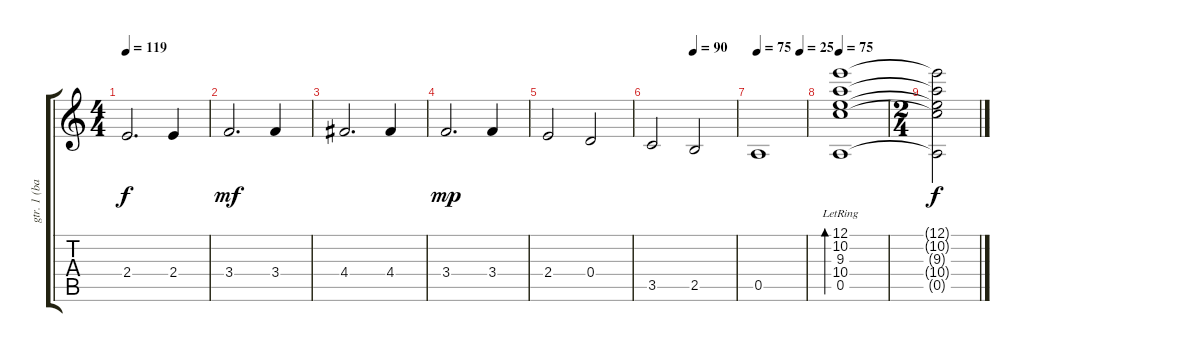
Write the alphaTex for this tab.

\track ("gtr. 1 (bass)" "gtr. 1 (ba") {instrument acousticguitarnylon}
\staff {score tabs}
\tuning (E4 B3 G3 D3 A2 E2) {hide}
\ts (4 4)
\tempo 119
\clef g2
\ks c
2.4.2{d dy f} 2.4.4 |
3.4.2{d dy mf} 3.4.4 |
4.4.2{d} 4.4.4 |
3.4.2{d dy mp} 3.4.4 |
2.4.2 0.4.2 |
\tempo (90 0.5)
3.5.2 2.5.2 |
\tempo 75
\tempo (25 0.875)
0.5.1 |
\tempo 75
(12.1{lr} 10.2{lr} 9.3{lr} 10.4{lr} 0.5{lr}).1{bd 240} |
\ts (2 4)
(12.1{t} 10.2{t} 9.3{t} 10.4{t} 0.5{t}).2{dy f}
